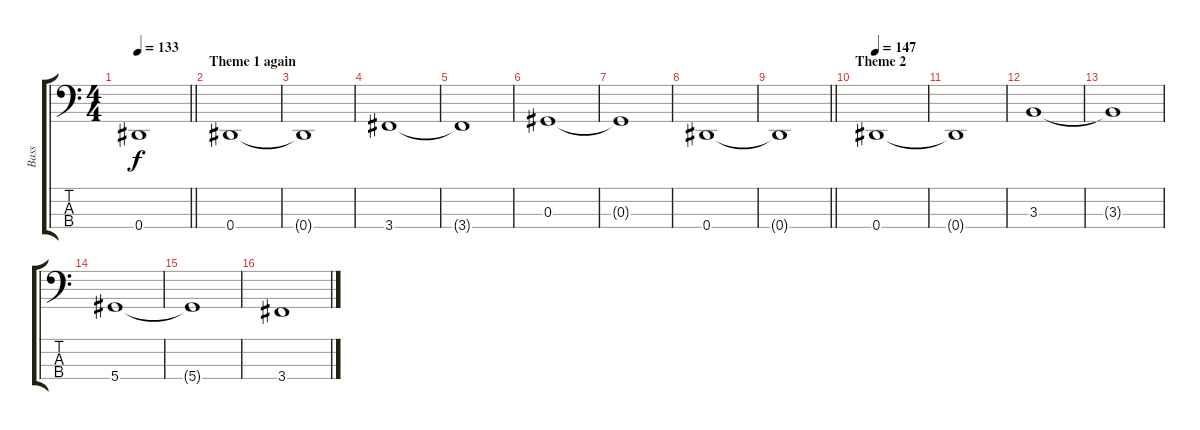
\track ("Bass" "Bass") {instrument electricbassfinger}
\staff {score tabs}
\tuning (Gb2 Db2 Ab1 Eb1) {hide}
\ts (4 4)
\tempo 133
\clef f4
\barLineRight lightlight
\ks c
0.4{t}.1{dy f} |
\section ("" "Theme 1 again")
0.4.1 |
0.4{t}.1 |
3.4.1 |
3.4{t}.1 |
0.3.1 |
0.3{t}.1 |
0.4.1 |
\barLineRight lightlight
0.4{t}.1 |
\section ("" "Theme 2")
\tempo 147
0.4.1 |
0.4{t}.1 |
3.3.1 |
3.3{t}.1 |
5.4.1 |
5.4{t}.1 |
3.4.1
